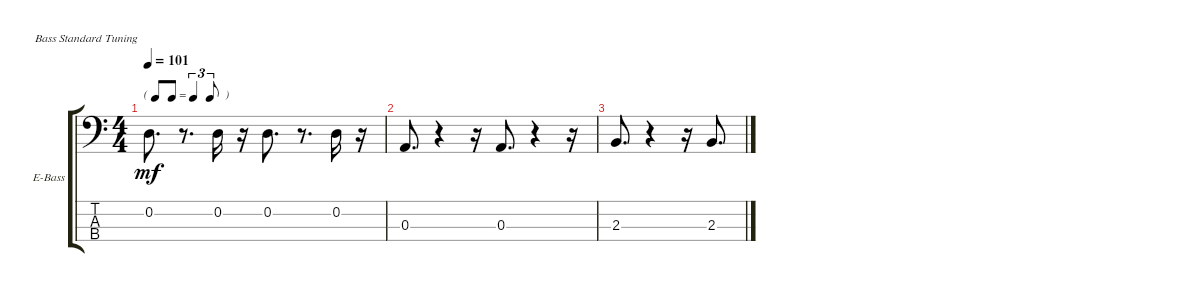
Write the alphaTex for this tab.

\bracketExtendMode groupsimilarinstruments
\firstSystemTrackNameOrientation horizontal
\otherSystemsTrackNameOrientation horizontal
\track ("Bill Wyman -  Bass" "E-Bass") {instrument electricbassfinger}
\staff {score tabs}
\tuning (G2 D2 A1 E1)
\ts (4 4)
\tf triplet8th
\tempo 101
\clef f4
\scale
0.333333
\ks c
0.2.8{d dy mf} r.8{d} 0.2.16 r.16 0.2.8{d} r.8{d} 0.2.16 r.16 |
\scale
0.333333 0.3.8{d} r.4 r.16 0.3.8{d} r.4 r.16 |
2.3.8{d} r.4 r.16 2.3.8{d}
